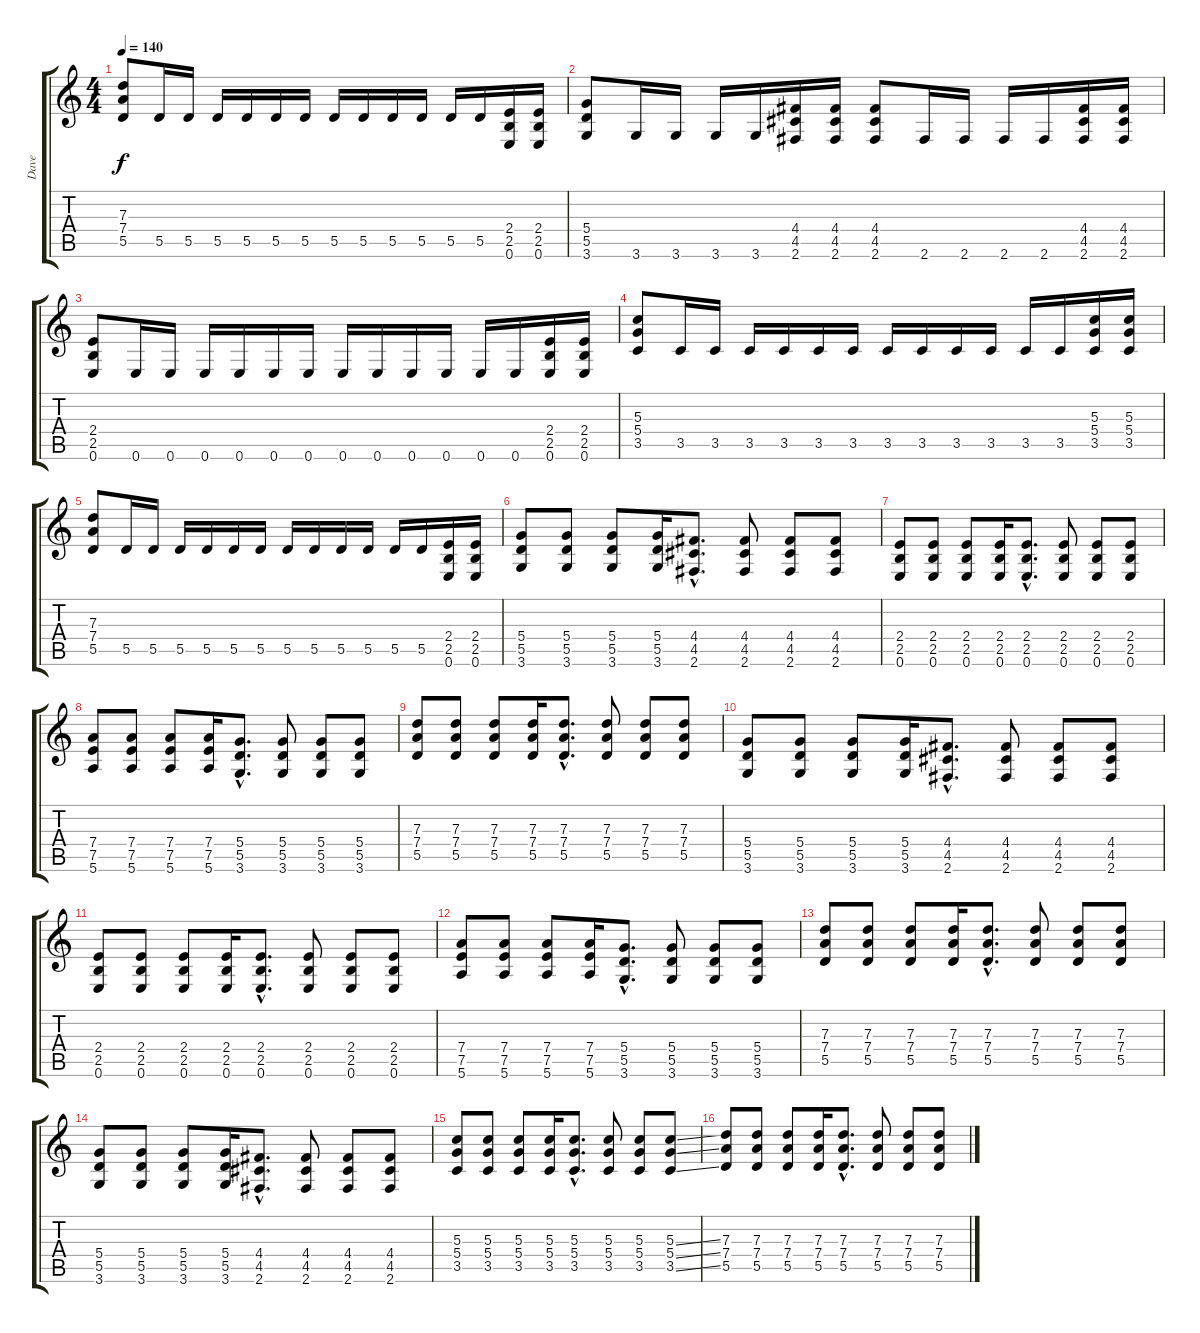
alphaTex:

\track ("Dave" "Dave") {instrument overdrivenguitar}
\staff {score tabs}
\tuning (E4 B3 G3 D3 A2 E2) {hide}
\ts (4 4)
\tempo 140
\clef g2
\ks c
(7.3 7.4 5.5).8{dy f} 5.5.16 5.5.16 5.5.16 5.5.16 5.5.16 5.5.16 5.5.16 5.5.16 5.5.16 5.5.16 5.5.16 5.5.16 (2.4 2.5 0.6).16 (2.4 2.5 0.6).16 |
(5.4 5.5 3.6).8 3.6.16 3.6.16 3.6.16 3.6.16 (4.4 4.5 2.6).16 (4.4 4.5 2.6).16 (4.4 4.5 2.6).8 2.6.16 2.6.16 2.6.16 2.6.16 (4.4 4.5 2.6).16 (4.4 4.5 2.6).16 |
(2.4 2.5 0.6).8 0.6.16 0.6.16 0.6.16 0.6.16 0.6.16 0.6.16 0.6.16 0.6.16 0.6.16 0.6.16 0.6.16 0.6.16 (2.4 2.5 0.6).16 (2.4 2.5 0.6).16 |
(5.3 5.4 3.5).8 3.5.16 3.5.16 3.5.16 3.5.16 3.5.16 3.5.16 3.5.16 3.5.16 3.5.16 3.5.16 3.5.16 3.5.16 (5.3 5.4 3.5).16 (5.3 5.4 3.5).16 |
(7.3 7.4 5.5).8 5.5.16 5.5.16 5.5.16 5.5.16 5.5.16 5.5.16 5.5.16 5.5.16 5.5.16 5.5.16 5.5.16 5.5.16 (2.4 2.5 0.6).16 (2.4 2.5 0.6).16 |
(5.4 5.5 3.6).8 (5.4 5.5 3.6).8 (5.4 5.5 3.6).8 (5.4 5.5 3.6).16 (4.4{hac} 4.5{hac} 2.6{hac}).8{d} (4.4 4.5 2.6).8 (4.4 4.5 2.6).8 (4.4 4.5 2.6).8 |
(2.4 2.5 0.6).8 (2.4 2.5 0.6).8 (2.4 2.5 0.6).8 (2.4 2.5 0.6).16 (2.4{hac} 2.5{hac} 0.6{hac}).8{d} (2.4 2.5 0.6).8 (2.4 2.5 0.6).8 (2.4 2.5 0.6).8 |
(7.4 7.5 5.6).8 (7.4 7.5 5.6).8 (7.4 7.5 5.6).8 (7.4 7.5 5.6).16 (5.4{hac} 5.5{hac} 3.6{hac}).8{d} (5.4 5.5 3.6).8 (5.4 5.5 3.6).8 (5.4 5.5 3.6).8 |
(7.3 7.4 5.5).8 (7.3 7.4 5.5).8 (7.3 7.4 5.5).8 (7.3 7.4 5.5).16 (7.3{hac} 7.4{hac} 5.5{hac}).8{d} (7.3 7.4 5.5).8 (7.3 7.4 5.5).8 (7.3 7.4 5.5).8 |
(5.4 5.5 3.6).8 (5.4 5.5 3.6).8 (5.4 5.5 3.6).8 (5.4 5.5 3.6).16 (4.4{hac} 4.5{hac} 2.6{hac}).8{d} (4.4 4.5 2.6).8 (4.4 4.5 2.6).8 (4.4 4.5 2.6).8 |
(2.4 2.5 0.6).8 (2.4 2.5 0.6).8 (2.4 2.5 0.6).8 (2.4 2.5 0.6).16 (2.4{hac} 2.5{hac} 0.6{hac}).8{d} (2.4 2.5 0.6).8 (2.4 2.5 0.6).8 (2.4 2.5 0.6).8 |
(7.4 7.5 5.6).8 (7.4 7.5 5.6).8 (7.4 7.5 5.6).8 (7.4 7.5 5.6).16 (5.4{hac} 5.5{hac} 3.6{hac}).8{d} (5.4 5.5 3.6).8 (5.4 5.5 3.6).8 (5.4 5.5 3.6).8 |
(7.3 7.4 5.5).8 (7.3 7.4 5.5).8 (7.3 7.4 5.5).8 (7.3 7.4 5.5).16 (7.3{hac} 7.4{hac} 5.5{hac}).8{d} (7.3 7.4 5.5).8 (7.3 7.4 5.5).8 (7.3 7.4 5.5).8 |
(5.4 5.5 3.6).8 (5.4 5.5 3.6).8 (5.4 5.5 3.6).8 (5.4 5.5 3.6).16 (4.4{hac} 4.5{hac} 2.6{hac}).8{d} (4.4 4.5 2.6).8 (4.4 4.5 2.6).8 (4.4 4.5 2.6).8 |
(5.3 5.4 3.5).8 (5.3 5.4 3.5).8 (5.3 5.4 3.5).8 (5.3 5.4 3.5).16 (5.3{hac} 5.4{hac} 3.5{hac}).8{d} (5.3 5.4 3.5).8 (5.3 5.4 3.5).8 (5.3{ss} 5.4{ss} 3.5{ss}).8 |
(7.3 7.4 5.5).8 (7.3 7.4 5.5).8 (7.3 7.4 5.5).8 (7.3 7.4 5.5).16 (7.3{hac} 7.4{hac} 5.5{hac}).8{d} (7.3 7.4 5.5).8 (7.3 7.4 5.5).8 (7.3 7.4 5.5).8
